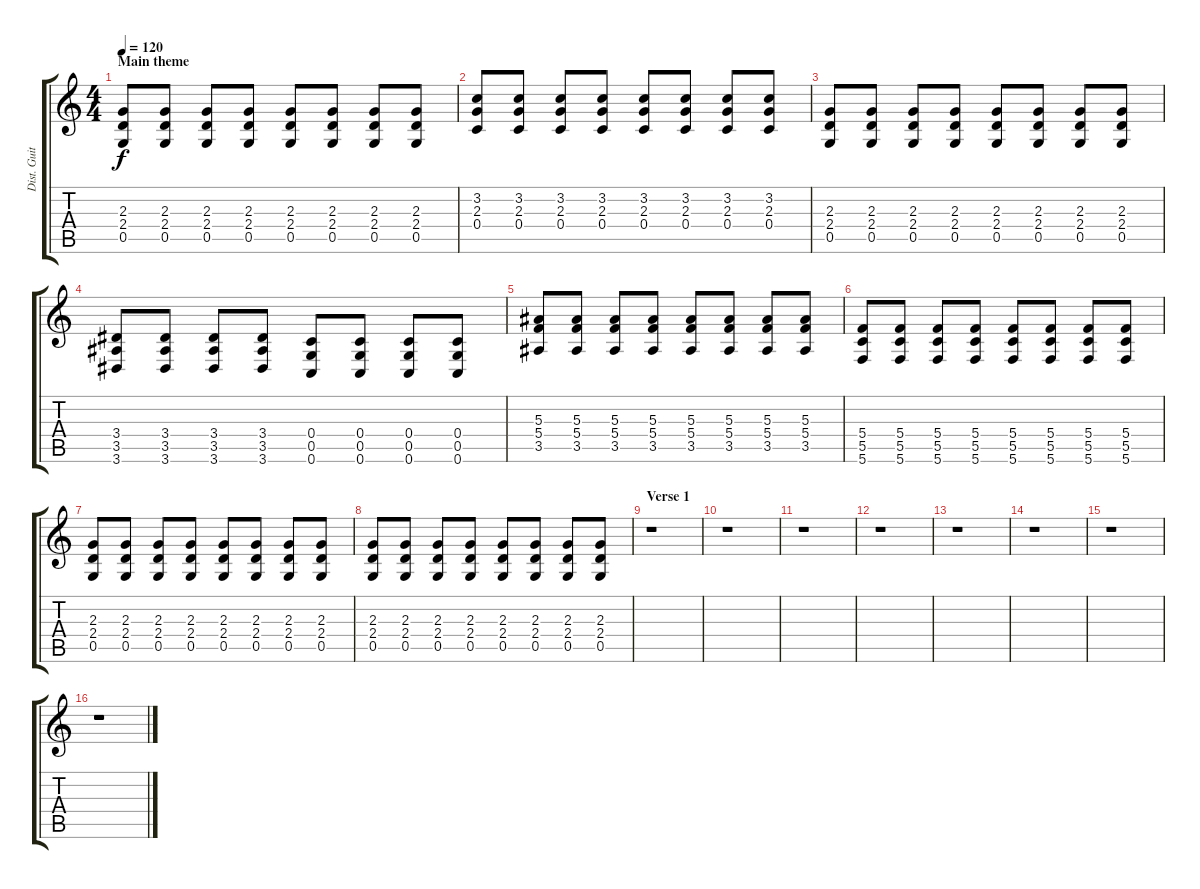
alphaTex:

\track ("Dist. Guitar" "Dist. Guit") {instrument distortionguitar}
\staff {score tabs}
\tuning (D4 A3 F3 C3 G2 C2) {hide}
\ts (4 4)
\section ("" "Main theme")
\tempo 120
\clef g2
\ks c
(2.3 2.4 0.5).8{dy f} (2.3 2.4 0.5).8 (2.3 2.4 0.5).8 (2.3 2.4 0.5).8 (2.3 2.4 0.5).8 (2.3 2.4 0.5).8 (2.3 2.4 0.5).8 (2.3 2.4 0.5).8 |
(3.2 2.3 0.4).8 (3.2 2.3 0.4).8 (3.2 2.3 0.4).8 (3.2 2.3 0.4).8 (3.2 2.3 0.4).8 (3.2 2.3 0.4).8 (3.2 2.3 0.4).8 (3.2 2.3 0.4).8 |
(2.3 2.4 0.5).8 (2.3 2.4 0.5).8 (2.3 2.4 0.5).8 (2.3 2.4 0.5).8 (2.3 2.4 0.5).8 (2.3 2.4 0.5).8 (2.3 2.4 0.5).8 (2.3 2.4 0.5).8 |
(3.4 3.5 3.6).8 (3.4 3.5 3.6).8 (3.4 3.5 3.6).8 (3.4 3.5 3.6).8 (0.4 0.5 0.6).8 (0.4 0.5 0.6).8 (0.4 0.5 0.6).8 (0.4 0.5 0.6).8 |
(5.3 5.4 3.5).8 (5.3 5.4 3.5).8 (5.3 5.4 3.5).8 (5.3 5.4 3.5).8 (5.3 5.4 3.5).8 (5.3 5.4 3.5).8 (5.3 5.4 3.5).8 (5.3 5.4 3.5).8 |
(5.4 5.5 5.6).8 (5.4 5.5 5.6).8 (5.4 5.5 5.6).8 (5.4 5.5 5.6).8 (5.4 5.5 5.6).8 (5.4 5.5 5.6).8 (5.4 5.5 5.6).8 (5.4 5.5 5.6).8 |
(2.3 2.4 0.5).8 (2.3 2.4 0.5).8 (2.3 2.4 0.5).8 (2.3 2.4 0.5).8 (2.3 2.4 0.5).8 (2.3 2.4 0.5).8 (2.3 2.4 0.5).8 (2.3 2.4 0.5).8 |
(2.3 2.4 0.5).8 (2.3 2.4 0.5).8 (2.3 2.4 0.5).8 (2.3 2.4 0.5).8 (2.3 2.4 0.5).8 (2.3 2.4 0.5).8 (2.3 2.4 0.5).8 (2.3 2.4 0.5).8 |
\section ("" "Verse 1")
r.1 |
r.1 |
r.1 |
r.1 |
r.1 |
r.1 |
r.1 |
r.1
